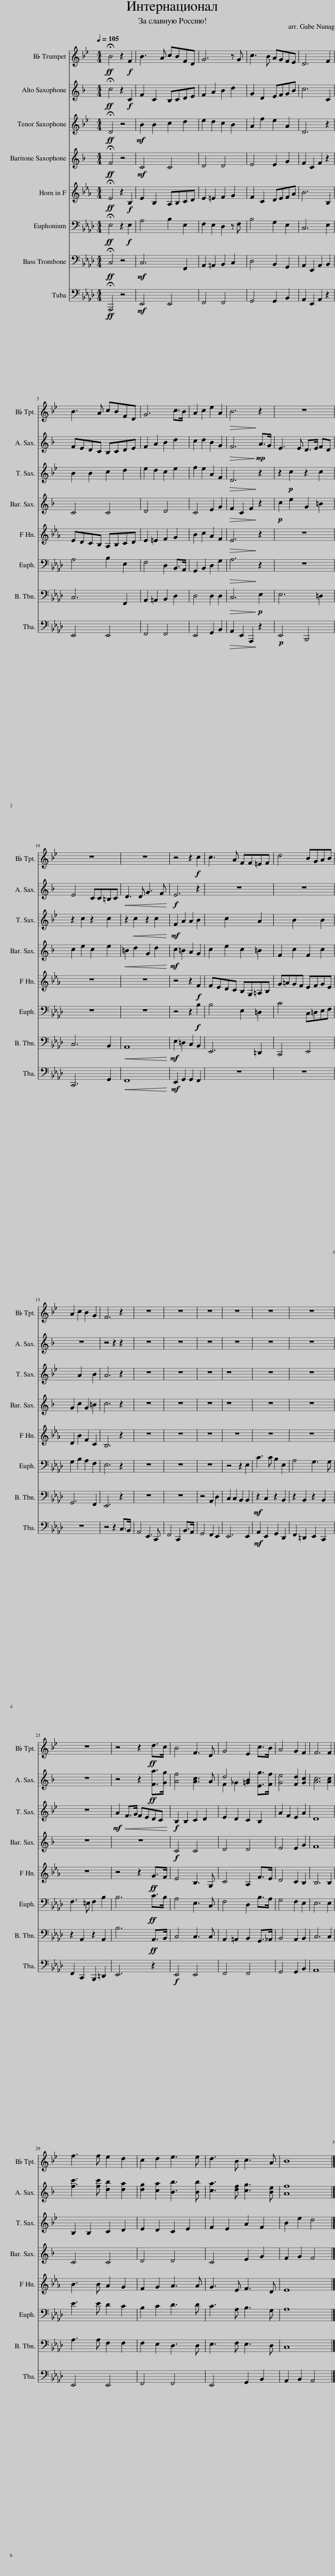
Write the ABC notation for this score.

X:1
%%score 1 ( 2 3 ) 4 5 6 7 8 9
L:1/8
Q:1/4=105
M:4/4
I:linebreak $
K:Ab
V:1 treble transpose=-2
V:2 treble transpose=-9
V:3 treble transpose="-9 "
V:4 treble transpose=-14
V:5 treble transpose=-21
V:6 treble transpose=-7
V:7 bass
V:8 bass
V:9 bass
V:1
[K:Bb]!ff! !fermata!B4 z2!f! F2 | B3 A cBFD | G6 z G | c3 B AGFE | D6 F2 |$ %5
 B3 A cBFD | G6 c>B | A2 c2 e2 A2 |!>(! B6!>)!!mp! z2 | z8 |$ %10
 z8 | z8 | z4 z2!f! c2 | c3 A FF=EF | d4 BGAB |$ %15
 A2 c2 B2 G2 | F6 z2 | z8 | z8 | z8 | %20
 z8 | z8 | z8 |$ z8 | z4 z2!ff! d>c | %25
 B4 F3 D | G4 E2 c>B | A4 G2 F2 | F6 F2 |$ f3 f e2 d2 | %30
 c2 d2 e3 e | d3 B c3 A | B8 |] %33
V:2
[K:F]!ff! !fermata!c4 z2!f! C2 | F2 C2 B,CDE | F2 A2 B2 d2 | G2 D2 EFGB | c6 C2 |$ %5
 FEDC B,CDE | F2 A2 B2 d2 | c2 d2 B2 G2 |!>(! F6!>)!!mp! A>G | E3 E D>E FD |$ %10
 E4 CC=B,C |!<(! D3 D G3 F!<)! |!f! E6 z2 | z8 | z8 |$ %15
 z8 | z4 z2 z2 | z8 | z8 | z8 | %20
 z8 | z8 | z8 |$ z8 | z4 z2!ff! [Fa]>[Gg] | %25
 [Af]4 [Ac]3 A | d4 [=GB]2 [Eg]>[Ff] | [Ge]4 [Fd]2 [Gc]2 | [Ac]6 [Ac]2 |$ [fc']3 [fc'] [db]2 [da]2 | %30
 [dg]2 [ca]2 [Bb]3 [Bb] | [ca]3 [df] [cg]3 [Be] | [Af]8 |] %33
V:3
[K:F] x8 | x8 | x8 | x8 | x8 |$ %5
 x8 | x8 | x8 | x8 | x8 |$ %10
 x8 | x8 | x8 | x8 | x8 |$ %15
 x8 | x8 | x8 | x8 | x8 | %20
 x8 | x8 | x8 |$ x8 | x8 | %25
 x8 | F2 _G2 x4 | x8 | x8 |$ x8 | %30
 x8 | x8 | x8 |] %33
V:4
[K:Bb]!ff! !fermata!D4 z4 |!mf! B2 B2 c2 d2 | e2 d2 c2 B2 | A2 f2 e2 A2 | D6 z2 |$ %5
 B2 B2 c2 d2 | e2 d2 c2 e2 | f2 e2 A2 F2 |!>(! D6!>)!!mp! z2 | z2!p! c2 z2 c2 |$ %10
 z2 c2 z2 c2 | z2!<(! c2 z2 c2!<)! |!mf! F2 A2 A2 B2 | x2 c2 x2 A2 | x2 B2 x2 B2 |$ %15
 x2 A2 x2 B2 | A6 z2 | z8 | z8 | z8 | %20
 z8 | z8 | z8 |$ z8 |!mf! A2!<(! F>G FEDC!<)! | %25
!f! B,2 B,2 C2 D2 | E2 D2 C2 B,2 | A2 F2 E2 A2 | D8 |$ B,2 B,2 C2 D2 | %30
 E2 D2 C2 E2 | F2 E2 A2 F2 | B2 e2 d4 |] %33
V:5
[K:F]!ff! !fermata!F4 z4 |!mf! C4 C4 | D4 D4 | E4 E2 G2 | F2 C2 F2 z2 |$ %5
 C4 C4 | D4 D4 | C4 E2 G2 |!>(! F2 C2 F2!>)!!mp! z2 |!p! c2 e2 G2 =B2 |$ %10
 c2 e2 c2 e2 |!<(! =B2 d2 G2 d2!<)! |!mf! c2 =B2 A2 G2 | c2 e2 c2 =B2 | F2 c2 F2 c2 |$ %15
 G2 c2 G2 =B2 | c6 z2 | z8 | z8 | z8 | %20
 z8 | z8 | z8 |$ z8 | z8 | %25
!f! C4 C4 | D4 D4 | E4 E2 G2 | F8 |$ C4 C4 | %30
 D4 D4 | C4 E2 G2 | F2 G2 F4 |] %33
V:6
[K:Eb]!ff! !fermata!E4 z2!f! B,2 | E2 B,2 A,B,CD | E2 =E2 F2 G2 | F2 C2 DEFA | B6 B,2 |$ %5
 EDCB, A,B,CD | E2 =E2 F2 G2 | B2 c2 A2 F2 |!>(! E6!>)!!mp! z2 | z8 |$ %10
 z8 | z8 | z4 z2!f! F2 | FEDC B,G,=A,B, | G=AGF EFGE |$ %15
 D2 B2 F2 C2 | B,6 z2 | z8 | z8 | z8 | %20
 z8 | z8 | z8 |$ z8 | z4 z2!ff! G>F | %25
 E4 B,3 G, | C4 A,2 F>E | D4 C2 B,2 | B,6 B,2 |$ B3 B A2 G2 | %30
 F2 G2 A3 A | G3 E F3 D | E8 |] %33
V:7
!ff! !fermata!E,4 z2!f! E,2 | A,4 B,2 E,2 | F,2 E,2 D,2 z F, | B,4 G,2 E,2 | C,6 E,2 |$ %5
 A,4 B,2 E,2 | F,4 D,2 B,,>A,, | G,,2 B,,2 D,2 G,2 |!>(! A,6!>)!!mp! z2 | z8 |$ %10
 z8 | z8 | z4 z2!f! B,2 | B,4 E,2 =D,2 | C4 C,=D,E,F, |$ %15
 G,2 B,2 A,2 F,2 | E,6 z2 | z8 | z8 | z8 | %20
 z4 z2 E,2 | C3 C B,2 E,2 | A,4 G,3 G, |$ F,3 =E, F,2 B,2 | B,6!ff! C>B, | %25
 A,4 E,3 C, | F,4 D,2 B,>A, | G,4 F,2 E,2 | E,6 E,2 |$ E3 E D2 C2 | %30
 B,2 C2 D3 D | C3 A, B,3 G, | A,8 |] %33
V:8
!ff! !fermata!C,4 z4 |!mf! C,6 F,,2 | A,,2 =A,,2 B,,2 C,2 | D,4 B,,2 G,,2 | A,,2 E,,2 A,,2 B,,2 |$ %5
 C,6 F,,2 | A,,2 =A,,2 B,,2 D,2 | D,4 D,2 D,2 |!>(! C,6!>)!!p! E,2 | E,6 =D,2 |$ %10
 C,6 B,,2 |!<(! A,,8!<)! |!mf! E,2 =D,2 C,2 B,,2 | E,,6 =D,,2 | C,,4 E,,4 |$ %15
 G,,6 F,,2 | E,,6 z2 | z8 | z8 | z4 A,,2 D,2 | %20
 C,2 C,2 B,,2 B,,2 |!mf! z2 C,2 z2 B,,2 | z2 B,,2 z2 B,,2 |$ z2 A,,2 z2 A,,2 | B,6!ff! A,,>B,, | %25
 C,4 C,3 C, | A,,2 =A,,2 B,,2 G,,>_A,, | B,,4 A,,2 B,,2 | C,6 C,2 |$ A,3 A, F,2 F,2 | %30
 F,2 E,2 D,3 D, | E,3 F, E,3 D, | C,8 |] %33
V:9
!ff! !fermata!A,,,4 z4 |!mf! E,,4 E,,4 | F,,4 F,,4 | G,,4 G,,2 B,,2 | A,,2 E,,2 A,,2 z2 |$ %5
 E,,4 E,,4 | F,,4 F,,4 | E,,4 G,,2 B,,2 |!>(! A,,2 E,,2 A,,,2!>)!!p! z2 |!p! E,,4 B,,,4 |$ %10
 C,,6 G,,2 |!<(! F,,8!<)! |!mf! E,,2 G,,2 G,,2 F,,2 | z8 | z8 |$ %15
 z8 | z4 z2 C,>B,, | A,,4 E,,3 C,, | F,,4 C,,2 B,,>A,, | G,,4 F,,2 E,,2 | %20
 E,,6 E,,2 |!mf! A,,2 E,,2 G,,2 D,,2 | F,,2 =D,,2 E,,2 C,,2 |$ F,,2 C,,2 B,,,2 =D,,2 | E,,6 z2 | %25
!f! E,,4 E,,4 | F,,4 F,,4 | G,,4 G,,2 B,,2 | A,,8 |$ E,,4 E,,4 | %30
 F,,4 F,,4 | E,,4 G,,2 B,,2 | A,,2 B,,2 A,,4 |] %33
